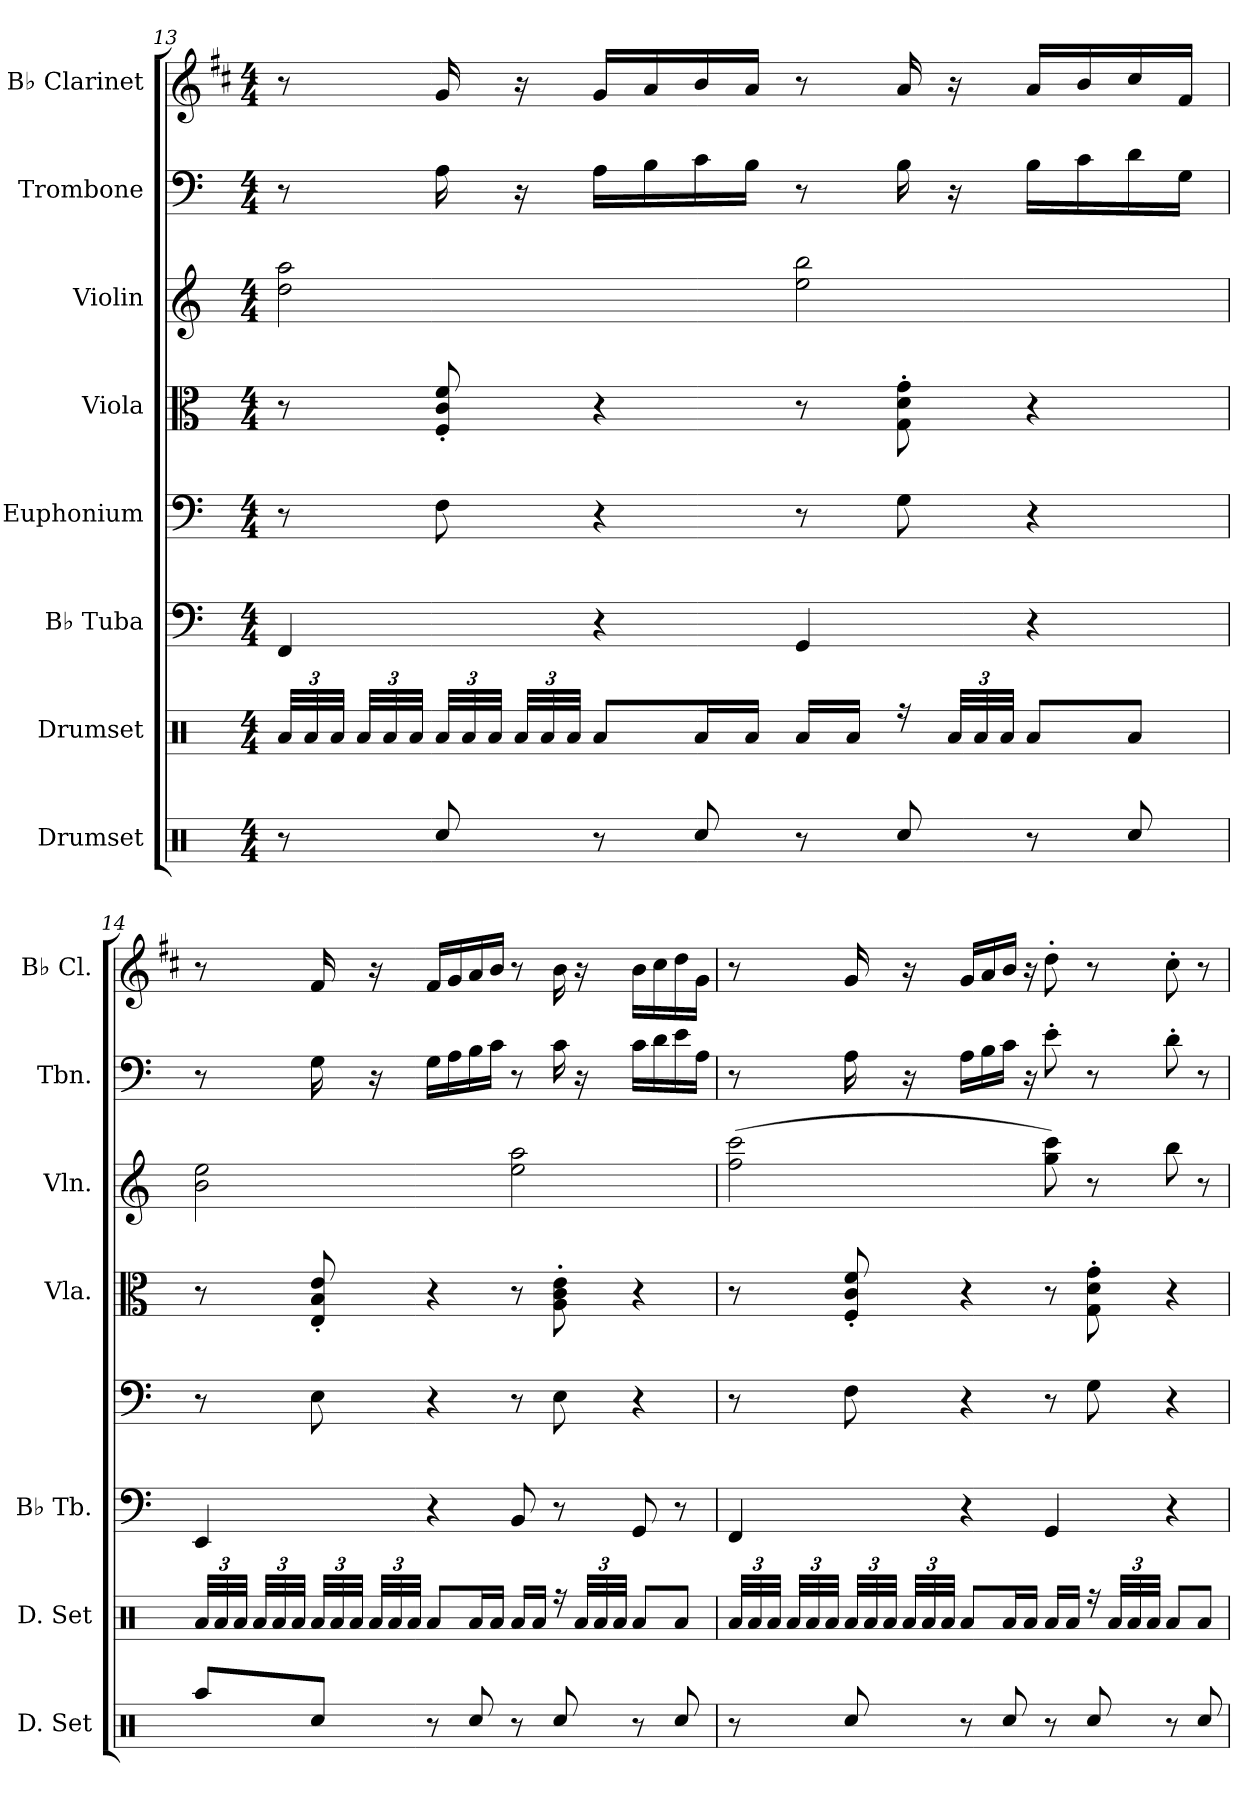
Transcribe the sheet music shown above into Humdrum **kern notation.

**kern	**kern	**kern	**kern	**kern	**kern	**kern	**kern
*part8	*part7	*part6	*part5	*part4	*part3	*part2	*part1
*staff8	*staff7	*staff6	*staff5	*staff4	*staff3	*staff2	*staff1
*I"Drumset	*I"Drumset	*I"B♭ Tuba	*I"Euphonium	*I"Viola	*I"Violin	*I"Trombone	*I"B♭ Clarinet
*I'D. Set	*I'D. Set	*I'B♭ Tb.	*	*I'Vla.	*I'Vln.	*I'Tbn.	*I'B♭ Cl.
!!LO:PB:g=z
*clefX	*clefX	*clefF4	*clefF4	*clefC3	*clefG2	*clefF4	*clefG2
*	*	*	*	*	*	*	*ITrd1c2
*k[]	*k[]	*k[]	*k[]	*k[]	*k[]	*k[]	*k[]
*M4/4	*M4/4	*M4/4	*M4/4	*M4/4	*M4/4	*M4/4	*M4/4
*	*Xbrackettup	*	*	*	*	*	*
=13	=13	=13	=13	=13	=13	=13	=13
8r	48Ra/LLL	4FF/	8r	8r	2dd\ 2aa\	8r	8r
.	48Ra/	.	.	.	.	.	.
.	48Ra/JJJ	.	.	.	.	.	.
.	48Ra/LLL	.	.	.	.	.	.
.	48Ra/	.	.	.	.	.	.
.	48Ra/JJJ	.	.	.	.	.	.
8Rcc/	48Ra/LLL	.	8F\	8F/' 8c/' 8f/'	.	16A\	16f/
.	48Ra/	.	.	.	.	.	.
.	48Ra/JJJ	.	.	.	.	.	.
.	48Ra/LLL	.	.	.	.	16r	16r
.	48Ra/	.	.	.	.	.	.
.	48Ra/JJJ	.	.	.	.	.	.
8r	8Ra/L	4r	4r	4r	.	16A\LL	16f/LL
.	.	.	.	.	.	16B\	16g/
8Rcc/	16Ra/L	.	.	.	.	16c\	16a/
.	16Ra/JJ	.	.	.	.	16B\JJ	16g/JJ
8r	16Ra/LL	4GG/	8r	8r	2ee\ 2bb\	8r	8r
.	16Ra/JJ	.	.	.	.	.	.
8Rcc/	16rff	.	8G\	8G\' 8d\' 8g\'	.	16B\	16g/
.	48Ra/LLL	.	.	.	.	16r	16r
.	48Ra/	.	.	.	.	.	.
.	48Ra/JJJ	.	.	.	.	.	.
8r	8Ra/L	4r	4r	4r	.	16B\LL	16g/LL
.	.	.	.	.	.	16c\	16a/
8Rcc/	8Ra/J	.	.	.	.	16d\	16b/
.	.	.	.	.	.	16G\JJ	16e/JJ
!!LO:LB:g=z
=14	=14	=14	=14	=14	=14	=14	=14
8Raa/L	48Ra/LLL	4EE/	8r	8r	2b\ 2ee\	8r	8r
.	48Ra/	.	.	.	.	.	.
.	48Ra/JJJ	.	.	.	.	.	.
.	48Ra/LLL	.	.	.	.	.	.
.	48Ra/	.	.	.	.	.	.
.	48Ra/JJJ	.	.	.	.	.	.
8Rcc/J	48Ra/LLL	.	8E\	8E/' 8B/' 8e/'	.	16G\	16e/
.	48Ra/	.	.	.	.	.	.
.	48Ra/JJJ	.	.	.	.	.	.
.	48Ra/LLL	.	.	.	.	16r	16r
.	48Ra/	.	.	.	.	.	.
.	48Ra/JJJ	.	.	.	.	.	.
8r	8Ra/L	4r	4r	4r	.	16G\LL	16e/LL
.	.	.	.	.	.	16A\	16f/
8Rcc/	16Ra/L	.	.	.	.	16B\	16g/
.	16Ra/JJ	.	.	.	.	16c\JJ	16a/JJ
8r	16Ra/LL	8BB/	8r	8r	2ee\ 2aa\	8r	8r
.	16Ra/JJ	.	.	.	.	.	.
8Rcc/	16rff	8r	8E\	8A\' 8c\' 8e\'	.	16c\	16a\
.	48Ra/LLL	.	.	.	.	16r	16r
.	48Ra/	.	.	.	.	.	.
.	48Ra/JJJ	.	.	.	.	.	.
8r	8Ra/L	8GG/	4r	4r	.	16c\LL	16a\LL
.	.	.	.	.	.	16d\	16b\
8Rcc/	8Ra/J	8r	.	.	.	16e\	16cc\
.	.	.	.	.	.	16A\JJ	16f\JJ
!!LO:PB:g=z
=15	=15	=15	=15	=15	=15	=15	=15
8r	48Ra/LLL	4FF/	8r	8r	(2ff\ 2ccc\	8r	8r
.	48Ra/	.	.	.	.	.	.
.	48Ra/JJJ	.	.	.	.	.	.
.	48Ra/LLL	.	.	.	.	.	.
.	48Ra/	.	.	.	.	.	.
.	48Ra/JJJ	.	.	.	.	.	.
8Rcc/	48Ra/LLL	.	8F\	8F/' 8c/' 8f/'	.	16A\	16f/
.	48Ra/	.	.	.	.	.	.
.	48Ra/JJJ	.	.	.	.	.	.
.	48Ra/LLL	.	.	.	.	16r	16r
.	48Ra/	.	.	.	.	.	.
.	48Ra/JJJ	.	.	.	.	.	.
8r	8Ra/L	4r	4r	4r	.	16A\LL	16f/LL
.	.	.	.	.	.	16B\	16g/
8Rcc/	16Ra/L	.	.	.	.	16c\JJ	16a/JJ
.	16Ra/JJ	.	.	.	.	16r	16r
8r	16Ra/LL	4GG/	8r	8r	8gg\ 8ccc\)	8e'\	8cc'\
.	16Ra/JJ	.	.	.	.	.	.
8Rcc/	16rff	.	8G\	8G\' 8d\' 8g\'	8r	8r	8r
.	48Ra/LLL	.	.	.	.	.	.
.	48Ra/	.	.	.	.	.	.
.	48Ra/JJJ	.	.	.	.	.	.
8r	8Ra/L	4r	4r	4r	8bb\	8d'\	8b'\
8Rcc/	8Ra/J	.	.	.	8r	8r	8r
=	=	=	=	=	=	=	=
*-	*-	*-	*-	*-	*-	*-	*-
